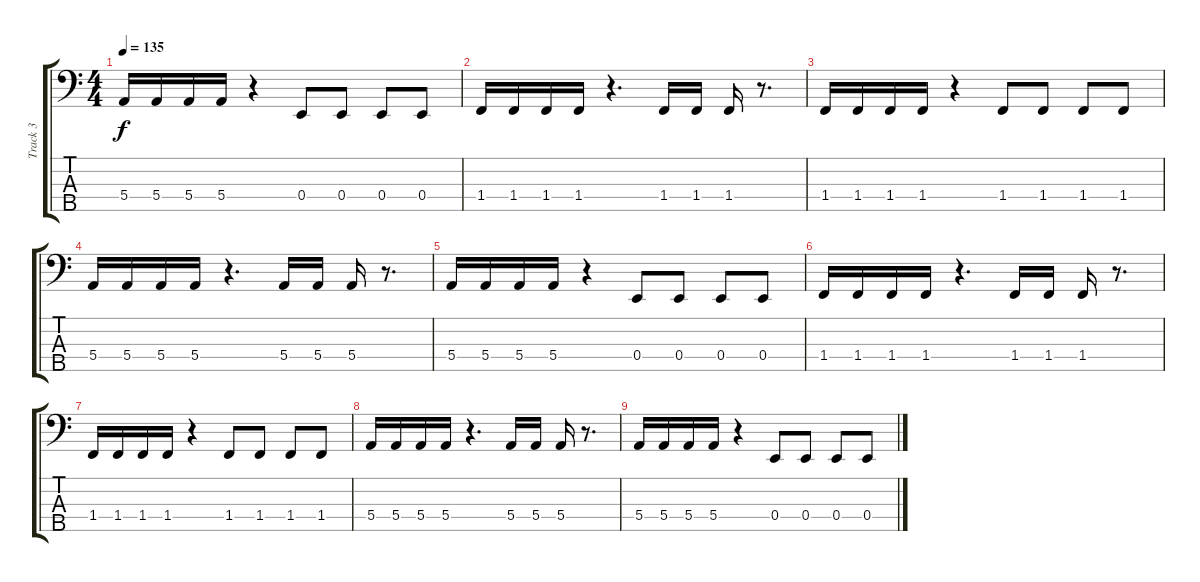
\track ("Track 3" "Track 3") {instrument electricbassfinger}
\staff {score tabs}
\tuning (G2 D2 A1 E1 B0) {hide}
\ts (4 4)
\tempo 135
\clef f4
\ks c
5.4.16{dy f} 5.4.16 5.4.16 5.4.16 r.4 0.4.8 0.4.8 0.4.8 0.4.8 |
1.4.16 1.4.16 1.4.16 1.4.16 r.4{d} 1.4.16 1.4.16 1.4.16 r.8{d} |
1.4.16 1.4.16 1.4.16 1.4.16 r.4 1.4.8 1.4.8 1.4.8 1.4.8 |
5.4.16 5.4.16 5.4.16 5.4.16 r.4{d} 5.4.16 5.4.16 5.4.16 r.8{d} |
5.4.16 5.4.16 5.4.16 5.4.16 r.4 0.4.8 0.4.8 0.4.8 0.4.8 |
1.4.16 1.4.16 1.4.16 1.4.16 r.4{d} 1.4.16 1.4.16 1.4.16 r.8{d} |
1.4.16 1.4.16 1.4.16 1.4.16 r.4 1.4.8 1.4.8 1.4.8 1.4.8 |
5.4.16 5.4.16 5.4.16 5.4.16 r.4{d} 5.4.16 5.4.16 5.4.16 r.8{d} |
5.4.16 5.4.16 5.4.16 5.4.16 r.4 0.4.8 0.4.8 0.4.8 0.4.8
